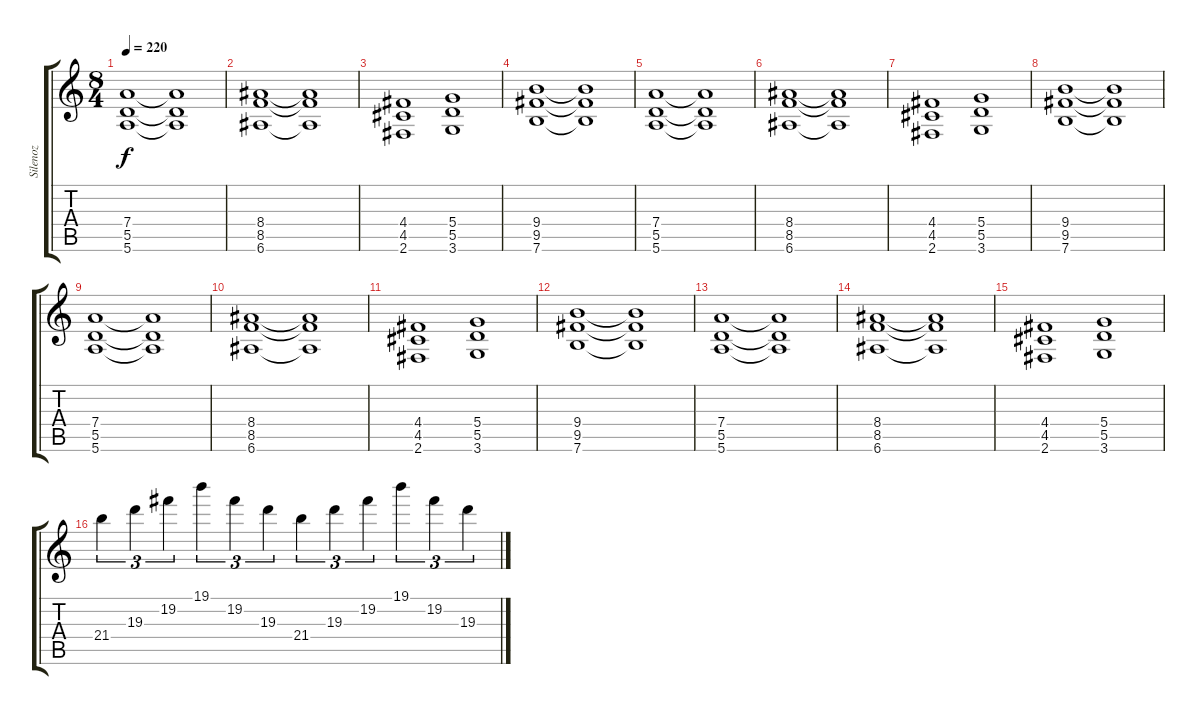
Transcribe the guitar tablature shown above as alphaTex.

\track ("Silenoz" "Silenoz") {instrument distortionguitar}
\staff {score tabs}
\tuning (E4 B3 G3 D3 A2 E2) {hide}
\ts (8 4)
\tempo 220
\clef g2
\ks c
(7.4 5.5 5.6).1{dy f} (7.4{t} 5.5{t} 5.6{t}).1 |
(8.4 8.5 6.6).1 (8.4{t} 8.5{t} 6.6{t}).1 |
(4.4 4.5 2.6).1 (5.4 5.5 3.6).1 |
(9.4 9.5 7.6).1 (9.4{t} 9.5{t} 7.6{t}).1 |
(7.4 5.5 5.6).1 (7.4{t} 5.5{t} 5.6{t}).1 |
(8.4 8.5 6.6).1 (8.4{t} 8.5{t} 6.6{t}).1 |
(4.4 4.5 2.6).1 (5.4 5.5 3.6).1 |
(9.4 9.5 7.6).1 (9.4{t} 9.5{t} 7.6{t}).1 |
(7.4 5.5 5.6).1 (7.4{t} 5.5{t} 5.6{t}).1 |
(8.4 8.5 6.6).1 (8.4{t} 8.5{t} 6.6{t}).1 |
(4.4 4.5 2.6).1 (5.4 5.5 3.6).1 |
(9.4 9.5 7.6).1 (9.4{t} 9.5{t} 7.6{t}).1 |
(7.4 5.5 5.6).1 (7.4{t} 5.5{t} 5.6{t}).1 |
(8.4 8.5 6.6).1 (8.4{t} 8.5{t} 6.6{t}).1 |
(4.4 4.5 2.6).1 (5.4 5.5 3.6).1 |
21.4.4{tu (3 2)} 19.3.4{tu (3 2)} 19.2.4{tu (3 2)} 19.1.4{tu (3 2)} 19.2.4{tu (3 2)} 19.3.4{tu (3 2)} 21.4.4{tu (3 2)} 19.3.4{tu (3 2)} 19.2.4{tu (3 2)} 19.1.4{tu (3 2)} 19.2.4{tu (3 2)} 19.3.4{tu (3 2)}
